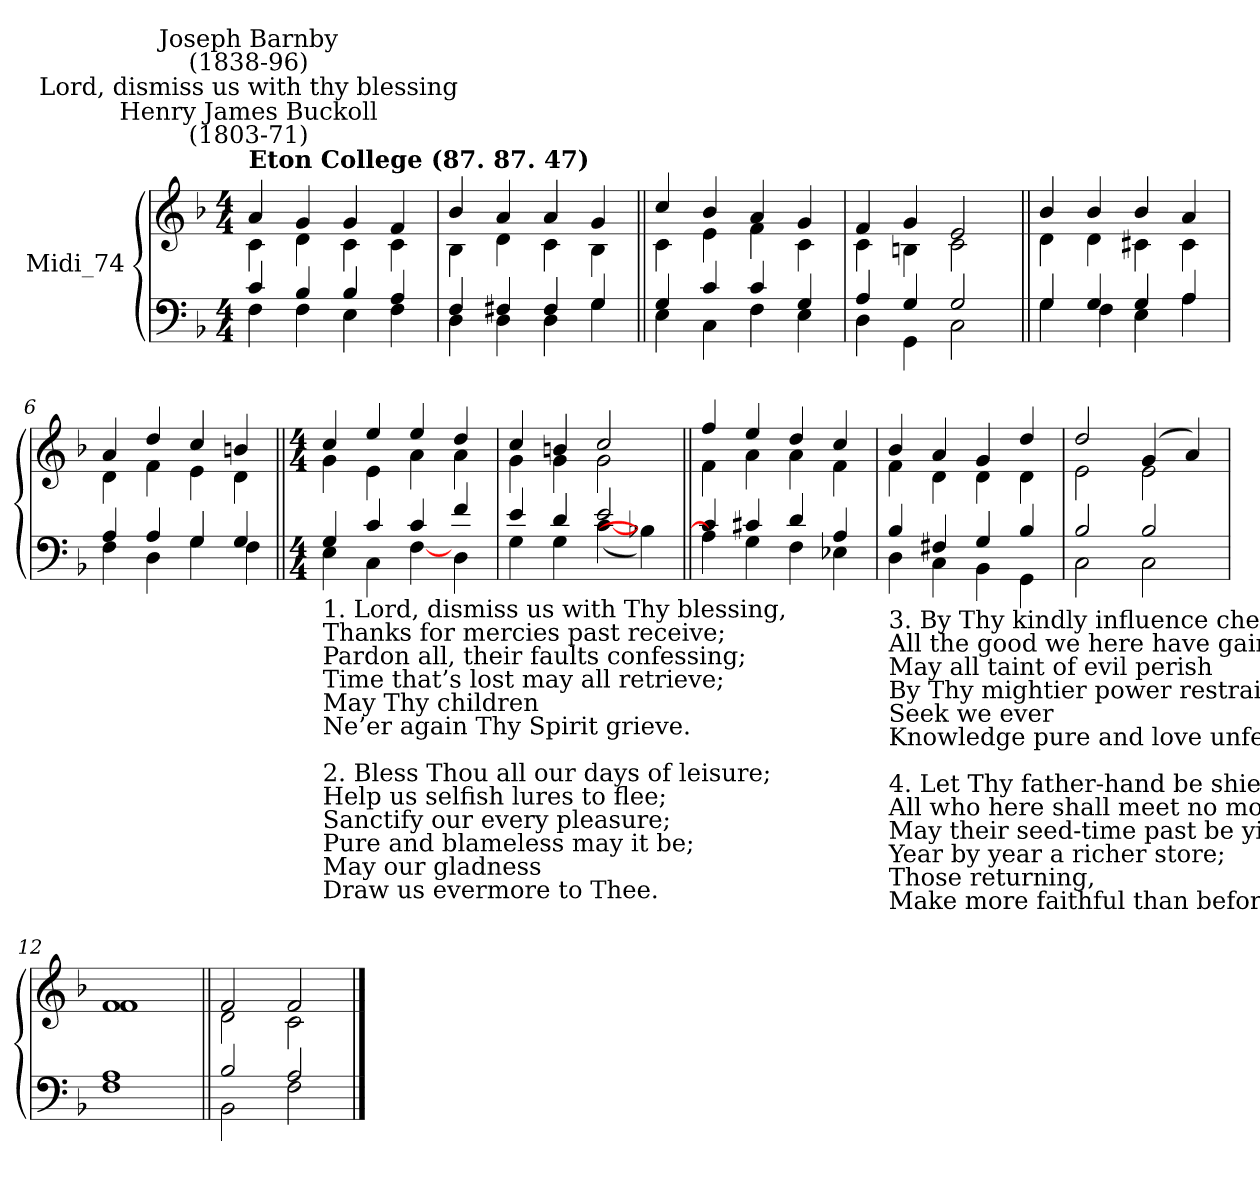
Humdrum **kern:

**kern	**kern
*part2	*part1
*staff2	*staff1
*I"Midi_74	*I"Midi_74
*clefF4	*clefG2
*k[b-]	*k[b-]
*F:	*F:
*M4/4	*M4/4
=1	=1
*^	*^
!	!	!LO:TX:a:B:t=Eton College (87. 87. 47)	!
!	!	!LO:TX:a:cj:t=Henry James Buckoll\n(1803-71)	!
!	!	!LO:TX:a:cj:t=Lord, dismiss us with thy blessing	!
!	!	!LO:TX:a:cj:t=Joseph Barnby\n(1838-96)	!
4c/	4F\	4a/	4c\
4B-/	4F\	4g/	4d\
4B-/	4E\	4g/	4c\
4A/	4F\	4f/	4c\
=2	=2	=2	=2
4F/	4D\	4b-/	4B-\
4F#X/	4D\	4a/	4d\
4F#/	4D\	4a/	4c\
4G/	4G\	4g/	4B-\
=3||	=3||	=3||	=3||
4G/	4E\	4cc/	4c\
4c/	4C\	4b-/	4e\
4c/	4F\	4a/	4f\
4G/	4E\	4g/	4c\
=4	=4	=4	=4
4A/	4D\	4f/	4c\
4G/	4GG\	4g/	4Bn\
2G/	2C\	2e/	2c\
=5||	=5||	=5||	=5||
4G/	4G\	4b-/	4d\
4G/	4F\	4b-/	4d\
4G/	4E\	4b-/	4c#X\
4A/	4A\	4a/	4c#\
=6	=6	=6	=6
4A/	4F\	4a/	4d\
4A/	4D\	4dd/	4f\
4G/	4G\	4cc/	4e\
4G/	4F\	4bn/	4d\
!!LO:LB:g=z	!!
=7||	=7||	=7||	=7||
*M4/4	*	*M4/4	*
!LO:TX:b:t=1. Lord, dismiss us with Thy blessing,\nThanks for mercies past receive;\nPardon all, their faults confessing;\nTime that’s lost may all retrieve;\nMay Thy children\nNe’er again Thy Spirit grieve.\n\n2. Bless Thou all our days of leisure;\nHelp us selfish lures to flee;\nSanctify our every pleasure;\nPure and blameless may it be;\nMay our gladness\nDraw us evermore to Thee.	!	!	!
4G/	4E\	4cc/	4g\
4c/	4C\	4ee/	4e\
4c/	[4F\	4ee/	4a\
4f/	4D\	4dd/	4a\
=8	=8	=8	=8
4e/	4G\	4cc/	4g\
4d/	4G\	4bn/	4g\
2e/	(<[4c\	2cc/	2g\
.	4B-X\])	.	.
=9||	=9||	=9||	=9||
4c/	4A\]	4ff/	4f\
4c#X/	4G\	4ee/	4a\
4d/	4F\	4dd/	4a\
4A/	4E-X\	4cc/	4f\
=10	=10	=10	=10
!LO:TX:b:t=3. By Thy kindly influence cherish\nAll the good we here have gained;\nMay all taint of evil perish\nBy Thy mightier power restrained;\nSeek we ever\nKnowledge pure and love unfeigned.\n\n4. Let Thy father-hand be shielding\nAll who here shall meet no more;\nMay their seed-time past be yielding\nYear by year a richer store;\nThose returning,\nMake more faithful than before.	!	!	!
4B-/	4D\	4b-/	4f\
4F#X/	4C\	4a/	4d\
4G/	4BB-\	4g/	4d\
4B-/	4GG\	4dd/	4d\
=11	=11	=11	=11
2B-/	2C\	2dd/	2e\
2B-/	2C\	(>4g/	2e\
.	.	4a/)	.
=12	=12	=12	=12
1A/	1F\	1f/	1f\
=13||	=13||	=13||	=13||
2B-/	2BB-\	2f/	2d\
2A/	2F\	2f/	2c\
*v	*v	*	*
*	*v	*v
==	==
*-	*-
